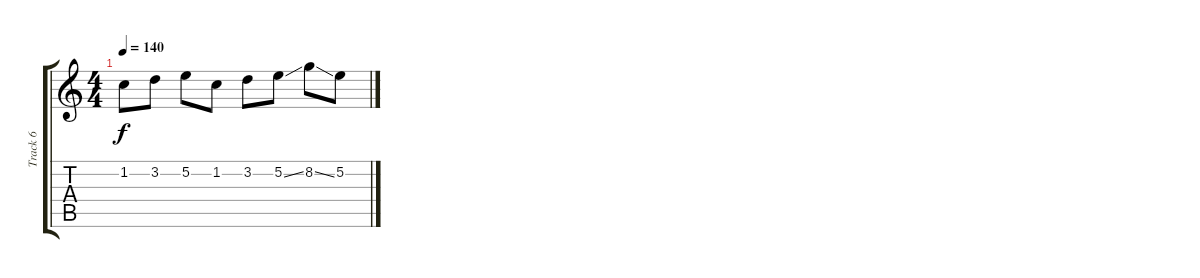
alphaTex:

\track ("Track 6" "Track 6") {instrument overdrivenguitar}
\staff {score tabs}
\tuning (E4 B3 G3 D3 A2 E2) {hide}
\ts (4 4)
\tempo 140
\clef g2
\ks c
1.2.8{dy f} 3.2.8 5.2.8 1.2.8 3.2.8 5.2{ss}.8 8.2{ss}.8 5.2.8
